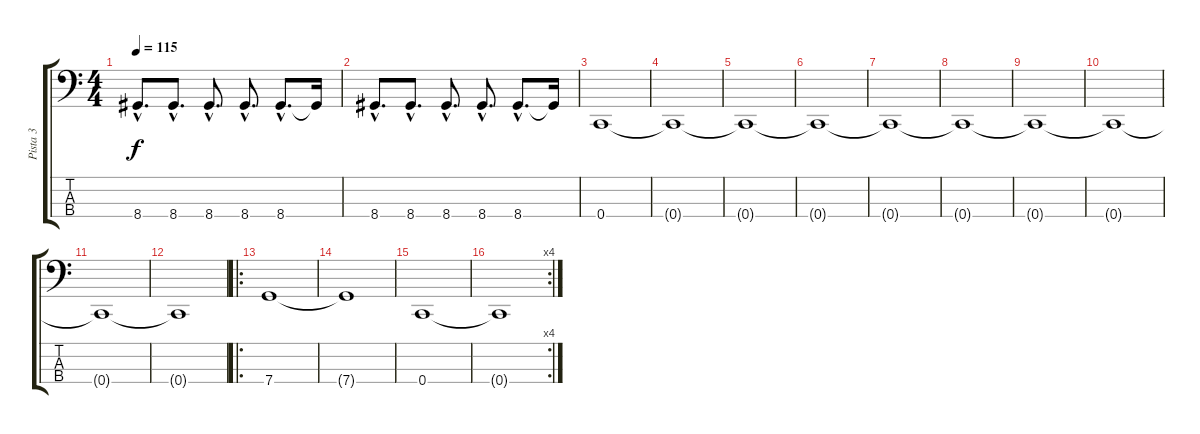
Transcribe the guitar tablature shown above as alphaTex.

\track ("Pista 3" "Pista 3") {instrument electricbassfinger}
\staff {score tabs}
\tuning (F2 C2 G1 C1) {hide}
\ts (4 4)
\tempo 115
\clef f4
\ks c
8.4{hac}.8{d dy f} 8.4{hac}.8{d} 8.4{hac}.8{d} 8.4{hac}.8{d} 8.4{hac}.8{d} 8.4{t}.16 |
8.4{hac}.8{d} 8.4{hac}.8{d} 8.4{hac}.8{d} 8.4{hac}.8{d} 8.4{hac}.8{d} 8.4{t}.16 |
0.4.1 |
0.4{t}.1 |
0.4{t}.1 |
0.4{t}.1 |
0.4{t}.1 |
0.4{t}.1 |
0.4{t}.1 |
0.4{t}.1 |
0.4{t}.1 |
0.4{t}.1 |
\ro
7.4.1 |
7.4{t}.1 |
0.4.1 |
\rc 4
0.4{t}.1
